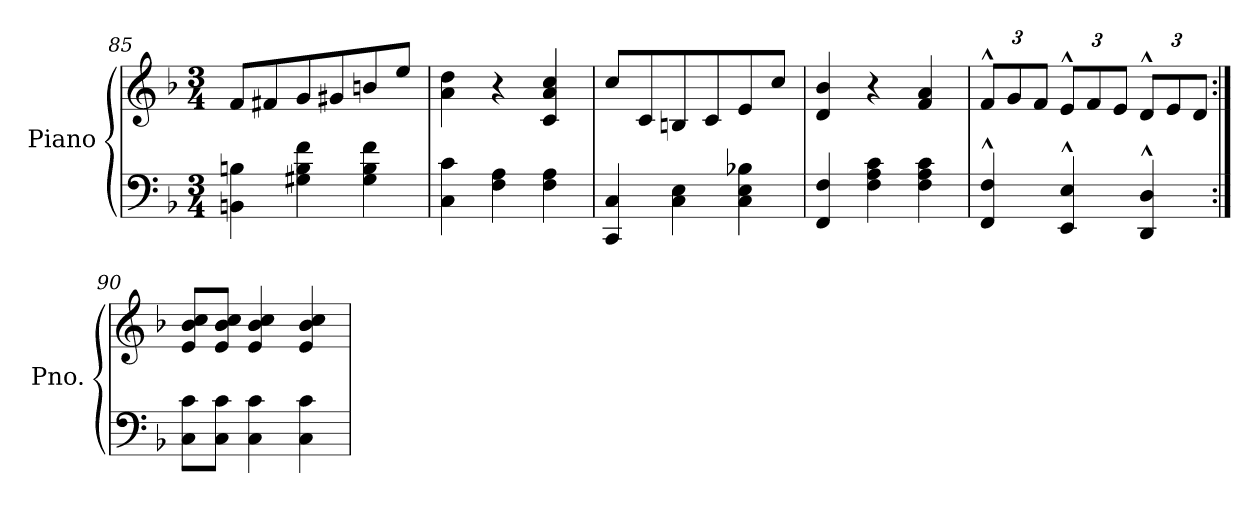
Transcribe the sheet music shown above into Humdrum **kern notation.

**kern	**kern
*part1	*part1
*staff2	*staff1
*I"Piano	*
*I'Pno.	*
*clefF4	*clefG2
*k[b-]	*k[b-]
*M3/4	*M3/4
=85	=85
4BBn\ 4Bn\	8f/L
.	8f#X/
4G#X\ 4B\ 4f\	8g/
.	8g#X/
4G#\ 4B\ 4f\	8bn/
.	8ee/J
!!LO:LB:g=z
=86	=86
4C\ 4c\	4a\ 4dd\
4F\ 4A\	4r
4F\ 4A\	4c/ 4a/ 4cc/
=87	=87
4CC/ 4C/	8cc/L
.	8c/
4C\ 4E\	8Bn/
.	8c/
4C\ 4E\ 4B-X\	8e/
.	8cc/J
=88	=88
4FF/ 4F/	4d/ 4b-/
4F\ 4A\ 4c\	4r
4F\ 4A\ 4c\	4f/ 4a/
=89	=89
*	*Xbrackettup
4FF/^^ 4F/^^	12f^^/L
.	12g/
.	12f/J
4EE/^^ 4E/^^	12e^^/L
.	12f/
.	12e/J
4DD/^^ 4D/^^	12d^^/L
.	12e/
.	12d/J
=90:|!	=90:|!
8C\ 8c\L	8e/ 8b-/ 8cc/L
8C\ 8c\J	8e/ 8b-/ 8cc/J
4C\ 4c\	4e/ 4b-/ 4cc/
4C\ 4c\	4e/ 4b-/ 4cc/
=	=
*-	*-
